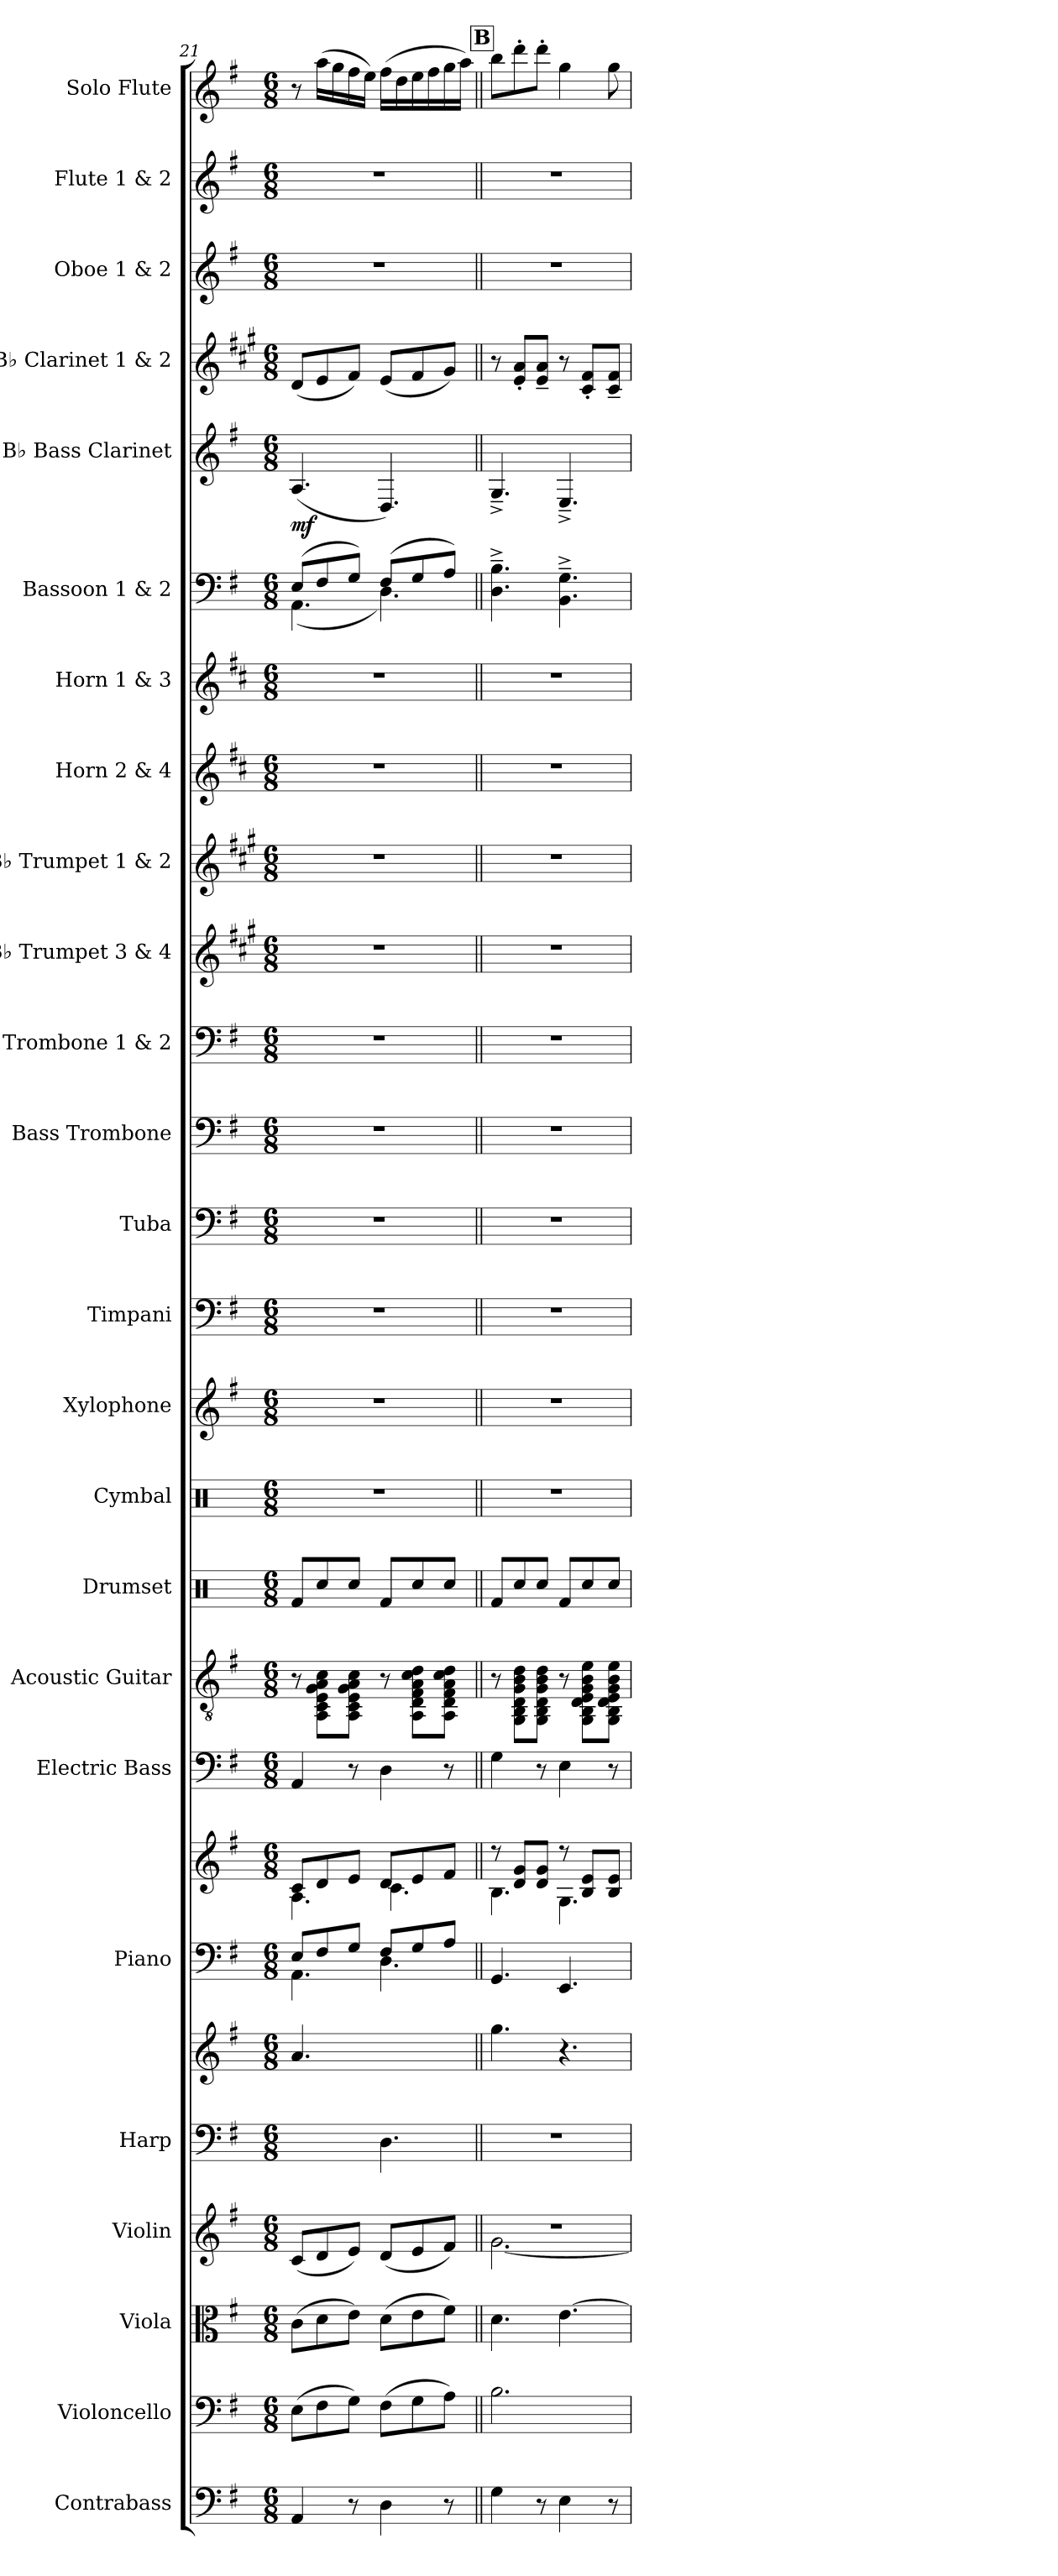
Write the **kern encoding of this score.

**kern	**kern	**kern	**kern	**kern	**kern	**kern	**kern	**kern	**kern	**kern	**kern	**kern	**kern	**kern	**kern	**kern	**kern	**kern	**kern	**kern	**kern	**kern	**dynam	**kern	**kern	**kern	**kern
*part25	*part24	*part23	*part22	*part21	*part21	*part20	*part20	*part19	*part18	*part17	*part16	*part15	*part14	*part13	*part12	*part11	*part10	*part9	*part8	*part7	*part6	*part5	*part5	*part4	*part3	*part2	*part1
*staff27	*staff26	*staff25	*staff24	*staff23	*staff22	*staff21	*staff20	*staff19	*staff18	*staff17	*staff16	*staff15	*staff14	*staff13	*staff12	*staff11	*staff10	*staff9	*staff8	*staff7	*staff6	*staff5	*staff5	*staff4	*staff3	*staff2	*staff1
*I"Contrabass	*I"Violoncello	*I"Viola	*I"Violin	*I"Harp	*	*I"Piano	*	*I"Electric Bass	*I"Acoustic Guitar	*I"Drumset	*I"Cymbal	*I"Xylophone	*I"Timpani	*I"Tuba	*I"Bass Trombone	*I"Trombone 1 &amp; 2	*I"B♭ Trumpet 3 &amp; 4	*I"B♭ Trumpet 1 &amp; 2	*I"Horn 2 &amp; 4	*I"Horn 1 &amp; 3	*I"Bassoon 1 &amp; 2	*I"B♭ Bass Clarinet	*	*I"B♭ Clarinet 1 &amp; 2	*I"Oboe 1 &amp; 2	*I"Flute 1 &amp; 2	*I"Solo Flute
*I'Cb.	*I'Vc.	*I'Vla.	*I'Vln.	*I'Hrp.	*	*I'Pno.	*	*I'El. B.	*I'Guit.	*I'D. Set	*I'Cym.	*I'Xyl.	*I'Timp.	*I'Tba.	*I'B. Tbn.	*I'Tbn. 1, 2	*I'B♭ Tpt. 3, 4	*I'B♭ Tpt. 1, 2	*I'Hn. 2, 4	*I'Hn. 1, 3	*I'Bsn. 1, 2	*I'B♭ B. Cl.	*	*I'B♭ Cl. 1, 2	*I'Ob. 1, 2	*I'Fl. 1, 2	*I'Solo
*clefF4	*clefF4	*clefC3	*clefG2	*clefF4	*clefG2	*clefF4	*clefG2	*clefF4	*clefGv2	*clefX	*clefX	*clefG2	*clefF4	*clefF4	*clefF4	*clefF4	*clefG2	*clefG2	*clefG2	*clefG2	*clefF4	*clefG2	*	*clefG2	*clefG2	*clefG2	*clefG2
*ITrd7c12	*	*	*	*	*	*	*	*ITrd7c12	*	*	*	*ITrd-14c-24	*	*	*	*	*ITrd1c2	*ITrd1c2	*ITrd4c7	*ITrd4c7	*	*ITrd8c14	*	*ITrd1c2	*	*	*
*k[f#]	*k[f#]	*k[f#]	*k[f#]	*k[f#]	*k[f#]	*k[f#]	*k[f#]	*k[f#]	*k[f#]	*k[]	*k[]	*k[f#]	*k[f#]	*k[f#]	*k[f#]	*k[f#]	*k[f#]	*k[f#]	*k[f#]	*k[f#]	*k[f#]	*k[f#]	*	*k[f#]	*k[f#]	*k[f#]	*k[f#]
*M6/8	*M6/8	*M6/8	*M6/8	*M6/8	*M6/8	*M6/8	*M6/8	*M6/8	*M6/8	*M6/8	*M6/8	*M6/8	*M6/8	*M6/8	*M6/8	*M6/8	*M6/8	*M6/8	*M6/8	*M6/8	*M6/8	*M6/8	*	*M6/8	*M6/8	*M6/8	*M6/8
=21	=21	=21	=21	=21	=21	=21	=21	=21	=21	=21	=21	=21	=21	=21	=21	=21	=21	=21	=21	=21	=21	=21	=21	=21	=21	=21	=21
*	*	*	*	*	*	*^	*^	*	*	*	*	*	*	*	*	*	*	*	*	*	*^	*	*	*	*	*	*
!	!	!	!	!	!	!	!	!	!	!	!	!	!	!	!	!	!	!	!	!	!	!	!	!	!	!LO:DY:b	!	!	!	!
4AAA/	(>8E\L	(>8c\L	(<8c/L	4.ryy	4.a/	8E/L	4.AA\	8c/L	4.A\	4AAA/	8r	8Rf/L	2.r	2.r	2.r	2.r	2.r	2.r	2.r	2.r	2.r	2.r	(>8E/L	(<4.AA\	(<4.AA/	mf	(<8c/L	2.r	2.r	8r
.	8F#\	8d\	8d/	.	.	8F#/	.	8d/	.	.	8AA\ 8C\ 8E\ 8G\ 8A\ 8c\L	8Rcc/	.	.	.	.	.	.	.	.	.	.	8F#/	.	.	.	8d/	.	.	(>16aa\LL
.	.	.	.	.	.	.	.	.	.	.	.	.	.	.	.	.	.	.	.	.	.	.	.	.	.	.	.	.	.	16gg\
8r	8G\J)	8e\J)	8e/J)	.	.	8G/J	.	8e/J	.	8r	8AA\ 8C\ 8E\ 8G\ 8A\ 8c\J	8Rcc/J	.	.	.	.	.	.	.	.	.	.	8G/J)	.	.	.	8e/J)	.	.	16ff#\
.	.	.	.	.	.	.	.	.	.	.	.	.	.	.	.	.	.	.	.	.	.	.	.	.	.	.	.	.	.	16ee\JJ)
4DD\	(>8F#\L	(>8d\L	(<8d/L	4.D\	4.ryy	8F#/L	4.D\	8d/L	4.c\	4DD\	8r	8Rf/L	.	.	.	.	.	.	.	.	.	.	(>8F#/L	4.D\)	4.DD/)	.	(<8d/L	.	.	(>16ff#\LL
.	.	.	.	.	.	.	.	.	.	.	.	.	.	.	.	.	.	.	.	.	.	.	.	.	.	.	.	.	.	16dd\
.	8G\	8e\	8e/	.	.	8G/	.	8e/	.	.	8AA\ 8D\ 8F#\ 8A\ 8c\ 8d\L	8Rcc/	.	.	.	.	.	.	.	.	.	.	8G/	.	.	.	8e/	.	.	16ee\
.	.	.	.	.	.	.	.	.	.	.	.	.	.	.	.	.	.	.	.	.	.	.	.	.	.	.	.	.	.	16ff#\
8r	8A\J)	8f#\J)	8f#/J)	.	.	8A/J	.	8f#/J	.	8r	8AA\ 8D\ 8F#\ 8A\ 8c\ 8d\J	8Rcc/J	.	.	.	.	.	.	.	.	.	.	8A/J)	.	.	.	8f#/J)	.	.	16gg\
.	.	.	.	.	.	.	.	.	.	.	.	.	.	.	.	.	.	.	.	.	.	.	.	.	.	.	.	.	.	16aa\JJ)
*	*	*	*	*	*	*v	*v	*	*	*	*	*	*	*	*	*	*	*	*	*	*	*	*v	*v	*	*	*	*	*	*
!!LO:REH:place=s1:a:B:fs=14:t=B
=22||	=22||	=22||	=22||	=22||	=22||	=22||	=22||	=22||	=22||	=22||	=22||	=22||	=22||	=22||	=22||	=22||	=22||	=22||	=22||	=22||	=22||	=22||	=22||	=22||	=22||	=22||	=22||	=22||
*	*	*	*^	*	*	*	*	*	*	*	*	*	*	*	*	*	*	*	*	*	*	*	*	*	*	*	*	*
4GG\	2.B\	4.d\	2.rdd	[2.g\	2.r	4.gg\	4.GG/	8r	4.B\	4GG\	8r	8Rf/L	2.r	2.r	2.r	2.r	2.r	2.r	2.r	2.r	2.r	2.r	4.D\~^ 4.B\~^	4.GG~^/	.	8r	2.r	2.r	8bb\L
.	.	.	.	.	.	.	.	8d/ 8g/L	.	.	8GG\ 8BB\ 8D\ 8G\ 8B\ 8d\L	8Rcc/	.	.	.	.	.	.	.	.	.	.	.	.	.	8d/' 8g/'L	.	.	8ddd'\
8r	.	.	.	.	.	.	.	8d/ 8g/J	.	8r	8GG\ 8BB\ 8D\ 8G\ 8B\ 8d\J	8Rcc/J	.	.	.	.	.	.	.	.	.	.	.	.	.	8d/~ 8g/~J	.	.	8ddd'\J
4EE\	.	[4.e\	.	.	.	4.r	4.EE/	8r	4.G\	4EE\	8r	8Rf/L	.	.	.	.	.	.	.	.	.	.	4.BB\~^ 4.G\~^	4.EE~^/	.	8r	.	.	4gg\
.	.	.	.	.	.	.	.	8B/ 8e/L	.	.	8GG\ 8BB\ 8D\ 8E\ 8G\ 8B\ 8e\L	8Rcc/	.	.	.	.	.	.	.	.	.	.	.	.	.	8B/' 8e/'L	.	.	.
8r	.	.	.	.	.	.	.	8B/ 8e/J	.	8r	8GG\ 8BB\ 8D\ 8E\ 8G\ 8B\ 8e\J	8Rcc/J	.	.	.	.	.	.	.	.	.	.	.	.	.	8B/~ 8e/~J	.	.	8gg\
*	*	*	*v	*v	*	*	*	*v	*v	*	*	*	*	*	*	*	*	*	*	*	*	*	*	*	*	*	*	*	*
=	=	=	=	=	=	=	=	=	=	=	=	=	=	=	=	=	=	=	=	=	=	=	=	=	=	=	=
*-	*-	*-	*-	*-	*-	*-	*-	*-	*-	*-	*-	*-	*-	*-	*-	*-	*-	*-	*-	*-	*-	*-	*-	*-	*-	*-	*-
